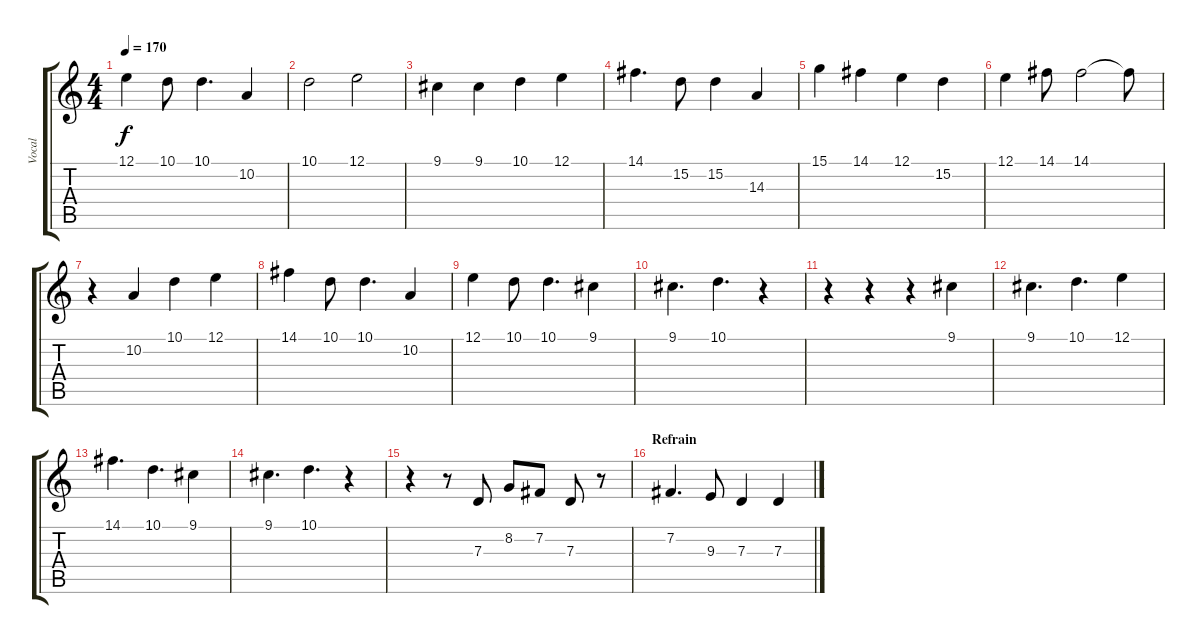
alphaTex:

\track ("Vocal" "Vocal") {instrument acousticgrandpiano}
\staff {score tabs}
\tuning (E4 B3 G3 D3 A2 E2) {hide}
\ts (4 4)
\tempo 170
\clef g2
\ks c
12.1.4{dy f} 10.1.8 10.1.4{d} 10.2.4 |
10.1.2 12.1.2 |
9.1.4 9.1.4 10.1.4 12.1.4 |
14.1.4{d} 15.2.8 15.2.4 14.3.4 |
15.1.4 14.1.4 12.1.4 15.2.4 |
12.1.4 14.1.8 14.1.2 14.1{t}.8 |
r.4 10.2.4 10.1.4 12.1.4 |
14.1.4 10.1.8 10.1.4{d} 10.2.4 |
12.1.4 10.1.8 10.1.4{d} 9.1.4 |
9.1.4{d} 10.1.4{d} r.4 |
r.4 r.4 r.4 9.1.4 |
9.1.4{d} 10.1.4{d} 12.1.4 |
14.1.4{d} 10.1.4{d} 9.1.4 |
9.1.4{d} 10.1.4{d} r.4 |
r.4 r.8 7.3.8 8.2.8 7.2.8 7.3.8 r.8 |
\section ("" "Refrain")
7.2.4{d} 9.3.8 7.3.4 7.3.4
